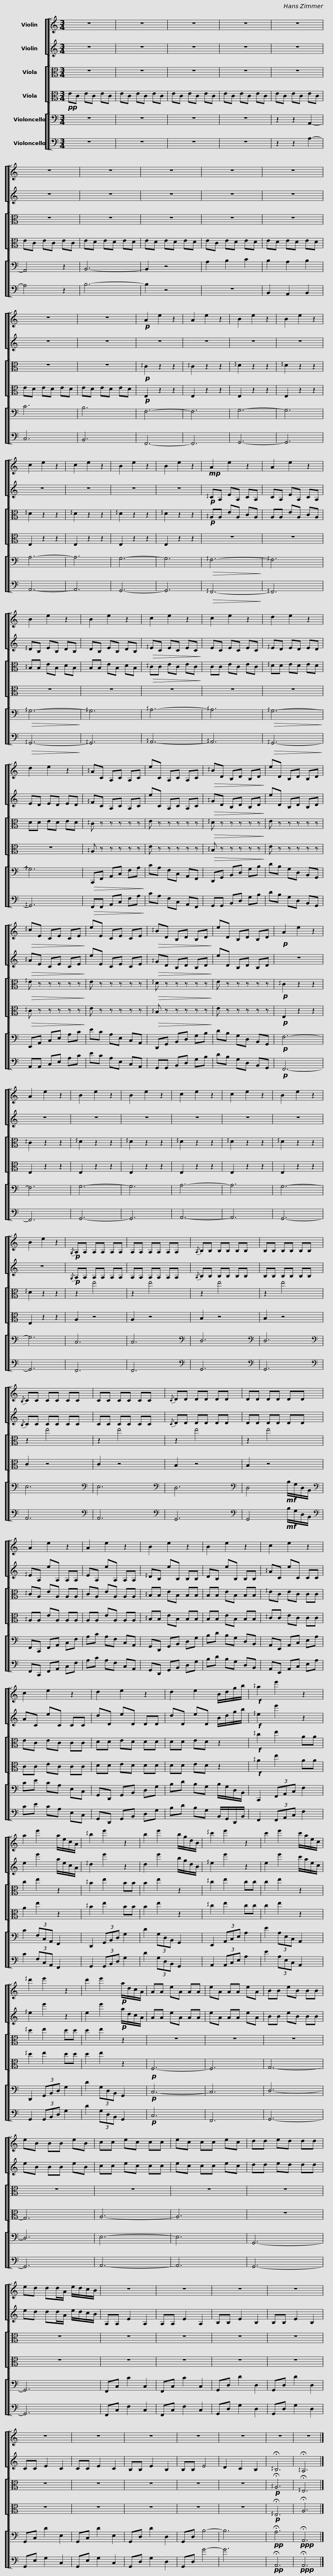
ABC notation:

X:1
%%score [ [ 1 2 ] [ 3 4 ] [ 5 6 ] ]
L:1/8
M:3/4
I:linebreak $
K:C
V:1 treble
V:2 treble
V:3 alto
V:4 alto
V:5 bass
V:6 bass
V:1
 z6 | z6 | z6 | z6 | z6 | %5
 z6 | z6 |$ z6 | z6 | z6 | %10
 z6 | z6 |!p! A2 e2 z2 | A2 e2 z2 | B2 e2 z2 |$ %15
 B2 e2 z2 | c2 e2 z2 | c2 e2 z2 | B2 e2 z2 | B2 e2 z2 | %20
!mp! A2 e2 z2 | A2 e2 z2 | B2 e2 z2 |$ B2 e2 z2 | c2 e2 z2 | %25
 c2 e2 z2 | d2 e2 z2 | d2 e2 z2 | !arpeggio!AC A,C A,C |$ eC A,C A,C | %30
!>(! !arpeggio!BD B,D B,D!>)! | eD B,D B,D |!>(! !arpeggio!cE CE CE!>)! | eE CE CE |!>(! !arpeggio!BD B,D B,D!>)! |$ %35
 eD B,D B,D |!p! A2 e2 z2 | A2 e2 z2 | B2 e2 z2 | B2 e2 z2 | %40
 c2 e2 z2 | c2 e2 z2 | B2 e2 z2 | B2 e2 z2 |$!p!{/G,} A,A, A,A, A,A, | %45
 A,A, A,A, A,A, |{/A,} B,B, B,B, B,B, | B,B, B,B, B,B, |{/B,} CC CC CC |$ CC CC CC | %50
{/C} DD DD DD | DD DD DD | A2 e2 z2 | A2 e2 z2 | B2 e2 z2 |$ %55
 B2 e2 z2 | c2 e2 z2 | c2 e2 z2 | d2 e2 z2 | d2 e2 B/d/g/b/ | %60
!f! !arpeggio!a2 e'2 z2 |$ a2 e'2 a/e/c/A/ | !arpeggio!b2 e'2 z2 | b2 e'2 b/g/d/B/ | !arpeggio!c'2 e'2 z2 | %65
 c'2 e'2 c'/a/e/c/ |$ !arpeggio!d'2 e'2 z2 | d'2 e'2!p! a/d/c/A/ | AA eA AA | eA AA eA | %70
 BB eB BB | eB BB eB | cc ec cc |$ ec cc ec | dd ed dd | %75
 ed dd/A/ e/d/c/B/ | z6 | z6 | z6 | z6 | %80
 z6 |$ z6 | z6 | z6 | z6 | %85
 z6 | z6 |] %87
V:2
 z6 | z6 | z6 | z6 | z6 | %5
 z6 | z6 |$ z6 | z6 | z6 | %10
 z6 | z6 | z6 | z6 | z6 |$ %15
 z6 | z6 | z6 | z6 | z6 | %20
!p! !arpeggio!CA, EA, CA, | CA, EA, CA, | !arpeggio!DB, EB, DB, |$ DB, EB, DB, |!>(! !arpeggio!EC EC EC!>)! | %25
 EC EC EC | !arpeggio!ED ED ED | ED ED ED | !arpeggio!FC A,C A,C |$ eC A,C A,C | %30
!>(! !arpeggio!GD B,D B,D!>)! | eD B,D B,D |!>(! !arpeggio!AE CE CE!>)! | eE CE CE |!>(! !arpeggio!GD B,D B,D!>)! |$ %35
 eD B,D B,D | z6 | z6 | z6 | z6 | %40
 z6 | z6 | z6 | z6 |$!p!{/G,} A,A, A,A, A,A, | %45
 A,A, A,A, A,A, |{/A,} B,B, B,B, B,B, | B,B, B,B, B,B, |{/B,} CC CC CC |$ CC CC CC | %50
{/C} DD DD DD | DD DD DD | !arpeggio!EA, eA, A,A, | EA, eA, A,A, | !arpeggio!DB, eB, B,B, |$ %55
 DB, eB, B,B, | !arpeggio!AC eC CC | AC eC CC | dD eD DD | dD eD B/d/g/b/ | %60
!f! !arpeggio!e2 e'2 z2 |$ e2 e'2 a/e/c/A/ | !arpeggio!d2 e'2 z2 | d2 e'2 b/g/d/B/ | !arpeggio!e2 e'2 z2 | %65
 e2 e'2 c'/a/e/c/ |$ !arpeggio!e2 e'2 z2 | e2 e'2!p! a/d/c/A/ | AA eA AA | eA AA eA | %70
 BB eB BB | eB BB eB | cc ec cc |$ ec cc ec | dd ed dd | %75
 ed dd/A/ e/d/c/B/ | A,A, E2 A,2 | A,A, E2 A,2 | B,B, E2 B,2 | B,B, E2 B,2 | %80
 CC E2 C2 |$ CC E2 C2 | B,B, E2 B,2 | B,B, E4 | D2 C2 B,2 | %85
 !arpeggio!!fermata!B,6 | !arpeggio!!fermata!A,6 |] %87
V:3
 z6 | z6 | z6 | z6 | z6 | %5
 z6 | z6 |$ z6 | z6 | z6 | %10
 z6 | z6 |!p! !arpeggio!C2 z2 z2 | !arpeggio!C2 z2 z2 | !arpeggio!D2 z2 z2 |$ %15
 !arpeggio!D2 z2 z2 | !arpeggio!D2 z2 z2 | !arpeggio!D2 z2 z2 | !arpeggio!D2 z2 z2 | !arpeggio!D2 z2 z2 | %20
!p! !arpeggio!A,A, EA, CA, | A,A, EA, CA, | !arpeggio!B,B, EB, DB, |$ B,B, EB, DB, |!>(! !arpeggio!CC EC EC!>)! | %25
 CC EC EC | !arpeggio!DD ED ED | DD ED ED | !arpeggio!C z z z z z |$ E z z z z z | %30
!>(! !arpeggio!D z z z z z!>)! | E z z z z z |!>(! !arpeggio!E z z z z z!>)! | E z z z z z |!>(! !arpeggio!D z z z z z!>)! |$ %35
 E z z z z z |!p! !arpeggio!C2 z2 z2 | !arpeggio!C2 z2 z2 | !arpeggio!D2 z2 z2 | !arpeggio!D2 z2 z2 | %40
 !arpeggio!D2 z2 z2 | !arpeggio!D2 z2 z2 | !arpeggio!D2 z2 z2 | !arpeggio!D2 z2 z2 |$ z2 e4 | %45
 z2 e4 | z2 e4 | z2 e4 | z2 e4 |$ z2 e4 | %50
 z2 e4 | z2 e4 | !arpeggio!CA, EA, A,A, | CA, EA, A,A, | !arpeggio!B,B, EB, B,B, |$ %55
 B,B, EB, B,B, | !arpeggio!EC EC CC | EC EC CC | DD ED DD | DD ED z2 | %60
!f! !arpeggio!c2 e2 AA |$ c2 e2 z2 | !arpeggio!B2 e2 BB | B2 e2 z2 | !arpeggio!c2 e2 cc | %65
 c2 e2 z2 |$ !arpeggio!d2 e2 dd | d2 e2 z2 | z6 | z6 | %70
 z6 | z6 | z6 |$ z6 | z6 | %75
 z6 | z6 | z6 | z6 | z6 | %80
 z6 |$ z6 | z6 | z6 | z6 | %85
!p! !arpeggio!!fermata!A,6 | !arpeggio!!fermata!E,6 |] %87
V:4
!pp! EC EC EC | EC EC EC | EC EC EC | EC EC EC | EC EC EC | %5
 EC EC EC | ED ED ED |$ ED ED ED | EC ED ED | ED ED ED | %10
 ED ED ED | ED ED ED |!p! E,2 z2 z2 | E,2 z2 z2 | E,2 z2 z2 |$ %15
 E,2 z2 z2 | E,2 z2 z2 | E,2 z2 z2 | E,2 z2 z2 | E,2 z2 z2 | %20
 z6 | z6 | z6 |$ z6 | z6 | %25
 z6 | z6 | z6 | !arpeggio!A, z z z z z |$ E z z z z z | %30
!>(! !arpeggio!B, z z z z z!>)! | E z z z z z |!>(! !arpeggio!C z z z z z!>)! | E z z z z z |!>(! !arpeggio!B, z z z z z!>)! |$ %35
 E z z z z z |!p! E,2 z2 z2 | E,2 z2 z2 | E,2 z2 z2 | E,2 z2 z2 | %40
 E,2 z2 z2 | E,2 z2 z2 | E,2 z2 z2 | E,2 z2 z2 |$ A,2 z4 | %45
 A,2 z4 | B,2 z4 | B,2 z4 | C2 z4 |$ C2 z4 | %50
 B,2 z4 | B,2 z4 | !arpeggio!A,A, EA, A,A, | A,A, EA, A,A, | !arpeggio!B,B, EB, B,B, |$ %55
 B,B, EB, B,B, | !arpeggio!CC EC CC | CC EC CC | DD ED DD | DD ED z2 | %60
!f! !arpeggio!A2 e2 AA |$ A2 e2 z2 | !arpeggio!B2 e2 BB | B2 e2 z2 | !arpeggio!c2 e2 cc | %65
 c2 e2 z2 |$ !arpeggio!d2 e2 dd | d2 e2 z2 |!p! F,6- | F,6 | %70
 G,6- | G,6 | A,6- |$ A,6 | z6 | %75
 z6 | z6 | z6 | z6 | z6 | %80
 z6 |$ z6 | z6 | z6 | z6 | %85
!p! !arpeggio!!fermata!E,6 | !fermata!A,6 |] %87
V:5
 z6 | z6 | z6 | z6 | z2 z2 A,,2- | %5
 A,,4 z2 | B,,6- |$ B,,2 z4 | A,2 B,2 C2 | B,2 A,2 B,2 | %10
 C6 | B,6 | F,6- | F,6 | G,6- |$ %15
 G,6 | A,6- | A,6 | G,6- | G,6 | %20
!>(! !arpeggio!F,6-!>)! | !arpeggio!F,6 |!>(! !arpeggio!G,6-!>)! |$ !arpeggio!G,6 | !arpeggio!A,6- | %25
 !arpeggio!A,6 |!>(! !arpeggio!G,6-!>)! | !arpeggio!G,6 |!>(! C,,F,, A,,C, F,A,!>)! |$ CA, F,C, A,,F,, | %30
 D,,G,, B,,D, G,B, | DB, G,D, B,,G,, | E,,A,, C,E, A,C | EC A,E, C,A,, | D,,G,, B,,D, G,B, |$ %35
 DB, G,D, B,,G,, |!p! F,6- | F,6 | G,6- | G,6 | %40
 A,6- | A,6 | G,6- | G,6 |$ C,6 | %45
 C,6 |[K:bass] D,6 |[K:bass] D,6 |[K:bass] E,6 |$[K:bass] E,6 | %50
[K:bass] D,6 |[K:bass] D,4!mf! B,/G,/D,/B,,/ |[K:bass] F,,C,, F,,A,, C,F, | A,C A,F, C,A,, | G,,D,, G,,B,, D,G, |$ %55
 B,D B,G, D,B,, | A,,E,, A,,C, E,A, | CE CA, E,C, | G,,D,, G,,B,, D,G, | B,D B,G, B,/G,/D,/B,,/ | %60
 C,,2 (3F,,A,,C, F,2 |$ C2 (3F,C,A,, F,,2 | D,,2 (3G,,B,,D, G,2 | D2 (3G,D,B,, G,,2 | E,,2 (3A,,C,E, A,2 | %65
 E2 (3A,E,C, A,,2 |$ D,,2 (3G,,B,,D, G,2 | D2 (3G,D,B,, G,,2 |!p! C,6- | C,6 | %70
 D,6- | D,6 | E,6- |$ E,6 | G,,6- | %75
 G,,6 | F,,C, C2 C,2 | F,,C, C2 C,2 | G,,D, D2 D,2 | G,,D, D2 D,2 | %80
 G,,C, D2 E,2 |$ G,,C, D2 E,2 | G,,D, D2 D,2 | G,,D, B,4- | B,6 | %85
!pp! !fermata!A,6 |!ppp! !fermata!A,,6 |] %87
V:6
 z6 | z6 | z6 | z6 | z2 z2 A,2- | %5
 A,4 z2 | B,6- |$ B,2 z4 | z6 | B,,2 A,,2 B,,2 | %10
 C,6 | B,,6 | F,,6- | F,,6 | G,,6- |$ %15
 G,,6 | A,,6- | A,,6 | G,,6- | G,,6 | %20
!>(! !arpeggio!F,,6-!>)! | !arpeggio!F,,6 |!>(! !arpeggio!G,,6-!>)! |$ !arpeggio!G,,6 | !arpeggio!A,,6- | %25
 !arpeggio!A,,6 |!>(! !arpeggio!G,,6-!>)! | !arpeggio!G,,6 |!>(! F,,F,, A,,C, F,A,!>)! |$ CA, F,C, A,,F,, | %30
 G,,G,, B,,D, G,B, | DB, G,D, B,,G,, | A,,A,, C,E, A,C | EC A,E, C,A,, | G,,G,, B,,D, G,B, |$ %35
 DB, G,D, B,,G,, |!p! F,,6- | F,,6 | G,,6- | G,,6 | %40
 A,,6- | A,,6 | G,,6- | G,,6 |$ F,,6 | %45
 F,,6 |[K:bass] G,,6 |[K:bass] G,,6 |[K:bass] A,,6 |$[K:bass] A,,6 | %50
[K:bass] G,,6 |[K:bass] G,,4!mf! B,/G,/D,/B,,/ |[K:bass] F,,C,, F,,A,, C,F, | A,C A,F, C,A,, | G,,D,, G,,B,, D,G, |$ %55
 B,D B,G, D,B,, | A,,E,, A,,C, E,A, | CE CA, E,C, | G,,D,, G,,B,, D,G, | B,D B,G, B,,/G,,/D,,/B,,/ | %60
 F,,2 (3F,,A,,C, F,2 |$ C2 (3F,C,A,, F,,2 | G,,2 (3G,,B,,D, G,2 | D2 (3G,D,B,, G,,2 | A,,2 (3A,,C,E, A,2 | %65
 E2 (3A,E,C, A,,2 |$ G,,2 (3G,,B,,D, G,2 | D2 (3G,D,B,, G,,2 |!p! C,6 | F,,6 | %70
 G,,6- | G,,6 | A,,6- |$ A,,6 | G,,6- | %75
 G,,6 | F,,C, F,2 C,2 | F,,C, F,2 C,2 | G,,D, G,2 D,2 | G,,D, G,2 D,2 | %80
 G,,E, G,2 C,2 |$ G,,E, G,2 C,2 | G,,D, G,2 D,2 | G,,D, G4- | G6 | %85
!pp! !fermata!A,,6 |!ppp! !fermata!A,,6 |] %87
